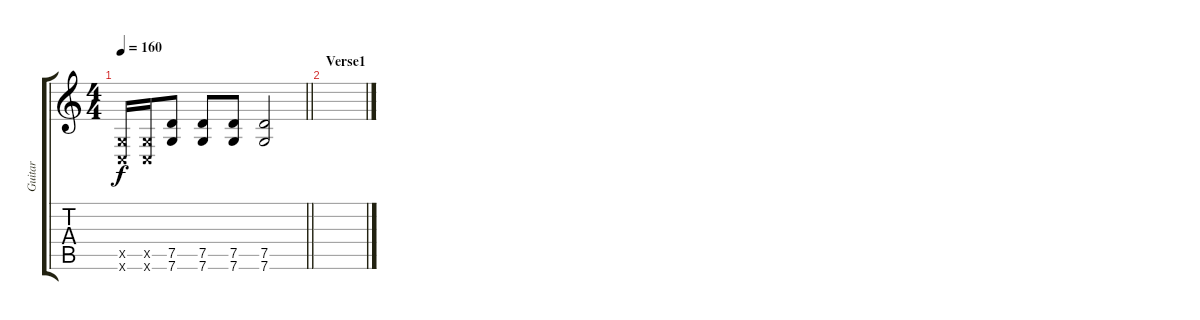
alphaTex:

\track ("Guitar" "Guitar") {instrument distortionguitar}
\staff {score tabs}
\tuning (D4 A3 F3 C3 G2 C2) {hide}
\ts (4 4)
\tempo 160
\clef g2
\barLineRight lightlight
\ks c
(0.5{x} 0.6{x}).16{dy f} (0.5{x} 0.6{x}).16 (7.5 7.6).8 (7.5 7.6).8 (7.5 7.6).8 (7.5 7.6).2 |
\section ("" "Verse1")
